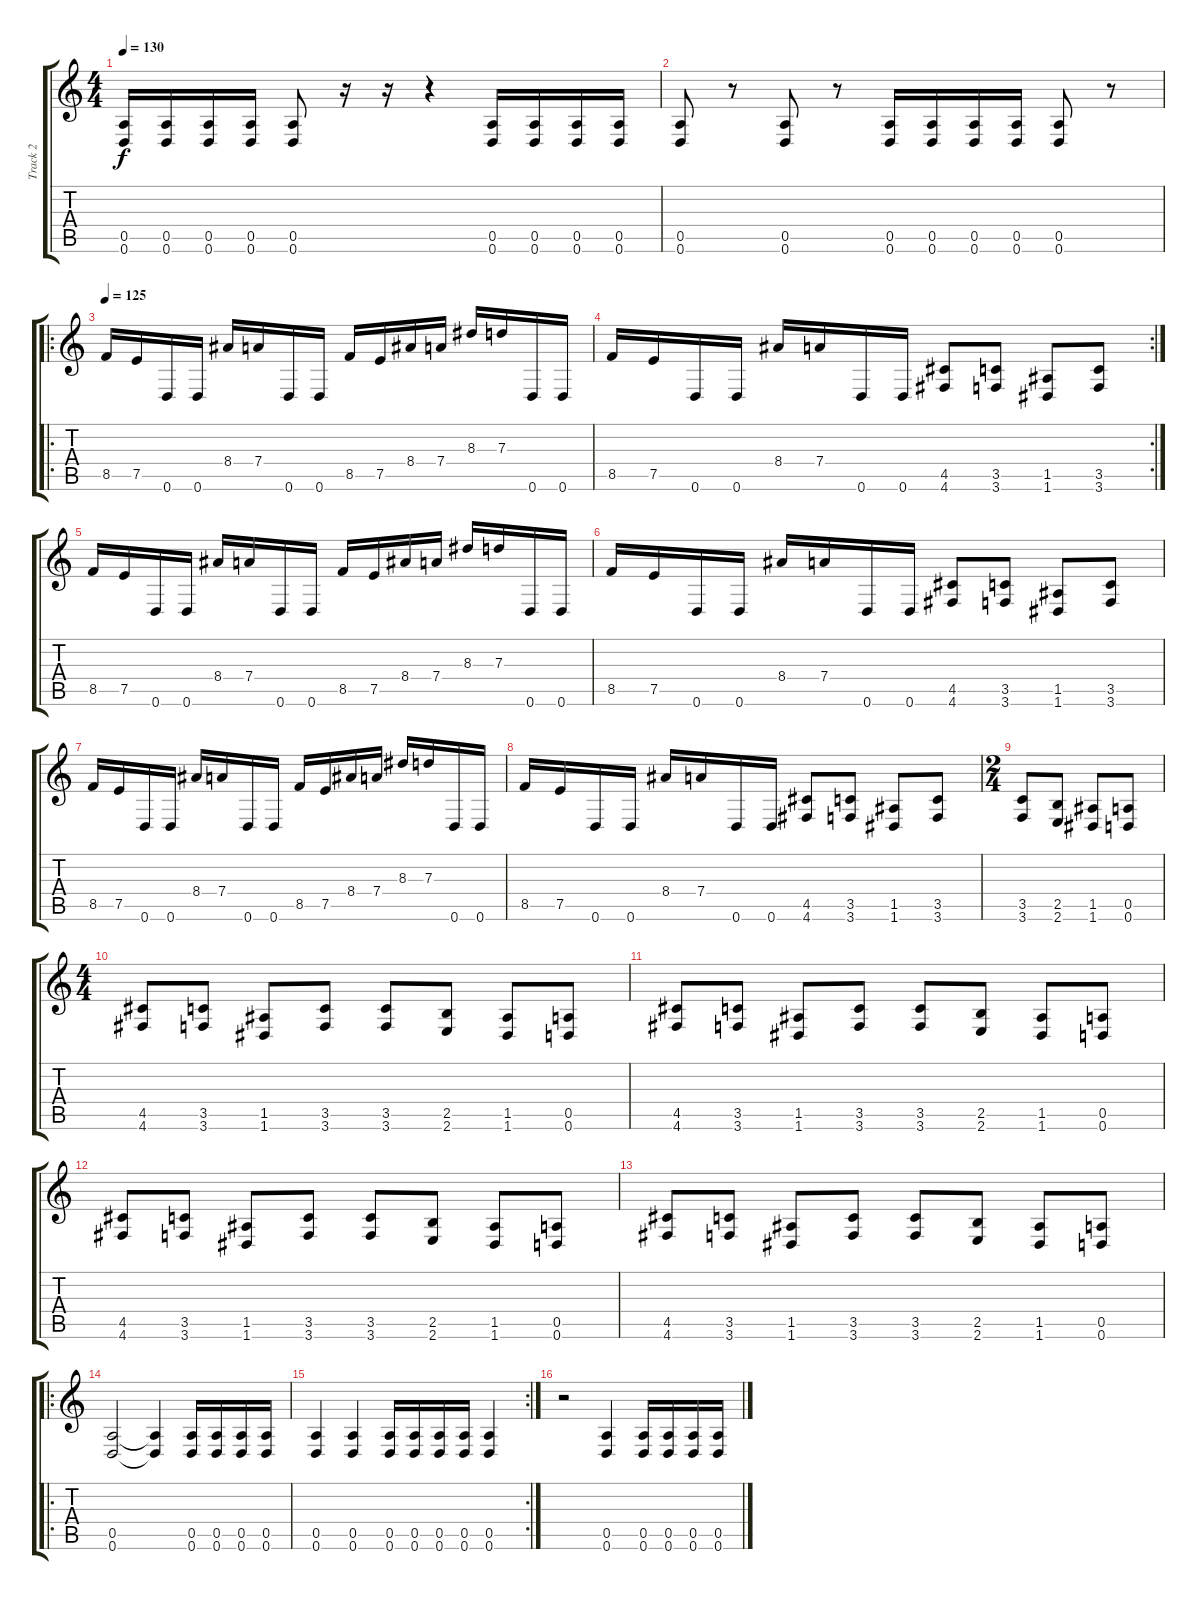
\track ("Track 2" "Track 2") {instrument distortionguitar}
\staff {score tabs}
\tuning (E4 B3 G3 D3 A2 D2) {hide}
\ts (4 4)
\tempo 130
\clef g2
\ks c
(0.5 0.6).16{dy f} (0.5 0.6).16 (0.5 0.6).16 (0.5 0.6).16 (0.5 0.6).8 r.16 r.16 r.4 (0.5 0.6).16 (0.5 0.6).16 (0.5 0.6).16 (0.5 0.6).16 |
(0.5 0.6).8 r.8 (0.5 0.6).8 r.8 (0.5 0.6).16 (0.5 0.6).16 (0.5 0.6).16 (0.5 0.6).16 (0.5 0.6).8 r.8 |
\ro
\tempo 125
8.5.16 7.5.16 0.6.16 0.6.16 8.4.16 7.4.16 0.6.16 0.6.16 8.5.16 7.5.16 8.4.16 7.4.16 8.3.16 7.3.16 0.6.16 0.6.16 |
\rc 2
8.5.16 7.5.16 0.6.16 0.6.16 8.4.16 7.4.16 0.6.16 0.6.16 (4.5 4.6).8 (3.5 3.6).8 (1.5 1.6).8 (3.5 3.6).8 |
8.5.16 7.5.16 0.6.16 0.6.16 8.4.16 7.4.16 0.6.16 0.6.16 8.5.16 7.5.16 8.4.16 7.4.16 8.3.16 7.3.16 0.6.16 0.6.16 |
8.5.16 7.5.16 0.6.16 0.6.16 8.4.16 7.4.16 0.6.16 0.6.16 (4.5 4.6).8 (3.5 3.6).8 (1.5 1.6).8 (3.5 3.6).8 |
8.5.16 7.5.16 0.6.16 0.6.16 8.4.16 7.4.16 0.6.16 0.6.16 8.5.16 7.5.16 8.4.16 7.4.16 8.3.16 7.3.16 0.6.16 0.6.16 |
8.5.16 7.5.16 0.6.16 0.6.16 8.4.16 7.4.16 0.6.16 0.6.16 (4.5 4.6).8 (3.5 3.6).8 (1.5 1.6).8 (3.5 3.6).8 |
\ts (2 4)
(3.5 3.6).8 (2.5 2.6).8 (1.5 1.6).8 (0.5 0.6).8 |
\ts (4 4)
(4.5 4.6).8 (3.5 3.6).8 (1.5 1.6).8 (3.5 3.6).8 (3.5 3.6).8 (2.5 2.6).8 (1.5 1.6).8 (0.5 0.6).8 |
(4.5 4.6).8 (3.5 3.6).8 (1.5 1.6).8 (3.5 3.6).8 (3.5 3.6).8 (2.5 2.6).8 (1.5 1.6).8 (0.5 0.6).8 |
(4.5 4.6).8 (3.5 3.6).8 (1.5 1.6).8 (3.5 3.6).8 (3.5 3.6).8 (2.5 2.6).8 (1.5 1.6).8 (0.5 0.6).8 |
(4.5 4.6).8 (3.5 3.6).8 (1.5 1.6).8 (3.5 3.6).8 (3.5 3.6).8 (2.5 2.6).8 (1.5 1.6).8 (0.5 0.6).8 |
\ro
(0.5 0.6).2 (0.5{t} 0.6{t}).4 (0.5 0.6).16 (0.5 0.6).16 (0.5 0.6).16 (0.5 0.6).16 |
\rc 2
(0.5 0.6).4 (0.5 0.6).4 (0.5 0.6).16 (0.5 0.6).16 (0.5 0.6).16 (0.5 0.6).16 (0.5 0.6).4 |
r.2 (0.5 0.6).4 (0.5 0.6).16 (0.5 0.6).16 (0.5 0.6).16 (0.5 0.6).16
